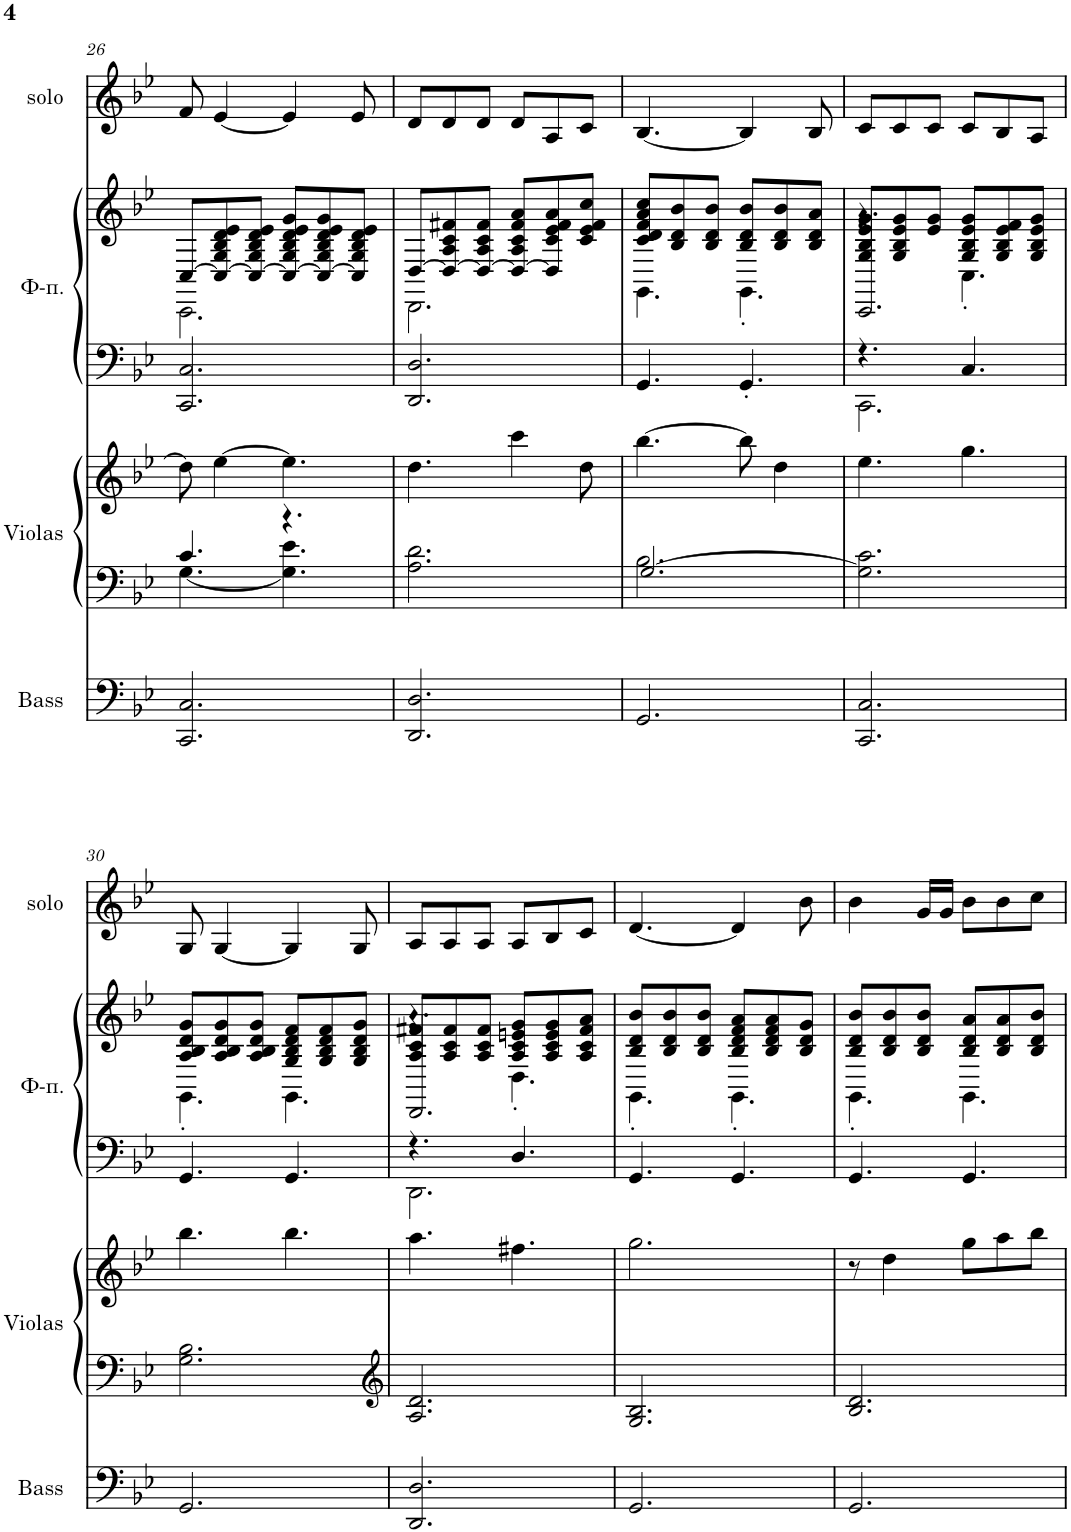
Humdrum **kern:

**kern	**kern	**kern	**kern	**kern	**kern
*part4	*part3	*part3	*part2	*part2	*part1
*staff6	*staff5	*staff4	*staff3	*staff2	*staff1
*I"Bass	*I"Violas1	*	*I", Pialo R	*	*I", Solo
*I'Bass	*I'Violas	*	*	*	*I'solo
!!LO:PB:g=z
*clefF4	*clefF4	*clefG2	*clefF4	*clefG2	*clefG2
*k[b-e-]	*k[b-e-]	*k[b-e-]	*k[b-e-]	*k[b-e-]	*k[b-e-]
*M6/8	*M6/8	*M6/8	*M6/8	*M6/8	*M6/8
=26	=26	=26	=26	=26	=26
*	*^	*	*	*^	*
2.CC/ 2.C/	4.c/	[4.G\	8dd\]	2.CC/ 2.C/	[8C/L	2.CC\	8f/
.	.	.	[4ee-\	.	8C/_ 8G/ 8B-/ 8d/ 8e-/	.	[4e-/
.	.	.	.	.	8C/_ 8G/ 8B-/ 8d/ 8e-/J	.	.
.	4.r	4.G\] 4.e-\	4.ee-\]	.	8C/_ 8G/ 8B-/ 8d/ 8e-/ 8g/L	.	4e-/]
.	.	.	.	.	8C/_ 8G/ 8B-/ 8d/ 8e-/ 8g/	.	.
.	.	.	.	.	8C/] 8G/ 8B-/ 8d/ 8e-/J	.	8e-/
*	*v	*v	*	*	*	*	*
=27	=27	=27	=27	=27	=27	=27
2.DD/ 2.D/	2.A\ 2.d\	4.dd\	2.DD/ 2.D/	[8D/L	2.DD\	8d/L
.	.	.	.	8D/_ 8A/ 8c/ 8f#X/	.	8d/
.	.	.	.	8D/_ 8A/ 8c/ 8f#/J	.	8d/J
.	.	4ccc\	.	8D/_ 8A/ 8c/ 8f#/ 8a/L	.	8d/L
.	.	.	.	8D/] 8c/ 8e-/ 8f#/ 8a/	.	8A/
.	.	8dd\	.	8c/ 8e-/ 8f#/ 8cc/J	.	8c/J
=28	=28	=28	=28	=28	=28	=28
*	*^	*	*	*	*	*
2.GG/	[2.G/	2.B-\	[4.bb-\	4.GG/	8c/ 8d/ 8f/ 8a/ 8cc/L	4.GG\	[4.B-/
.	.	.	.	.	8B-/ 8d/ 8b-/	.	.
.	.	.	.	.	8B-/ 8d/ 8b-/J	.	.
.	.	.	8bb-\]	4.GG'/	8B-/ 8d/ 8b-/L	4.GG'\	4B-/]
.	.	.	4dd\	.	8B-/ 8d/ 8b-/	.	.
.	.	.	.	.	8B-/ 8d/ 8a/J	.	8B-/
*	*v	*v	*	*	*	*	*
=29	=29	=29	=29	=29	=29	=29
*	*	*	*^	*	*^	*
2.CC/ 2.C/	2.G\] 2.c\	4.ee-\	4.r	2.CC\	8G/ 8B-/ 8e-/ 8g/L	4.r	2.CC/	8c/L
.	.	.	.	.	8G/ 8B-/ 8e-/ 8g/	.	.	8c/
.	.	.	.	.	8e-/ 8g/J	.	.	8c/J
.	.	4.gg\	4.C/	.	8G/ 8B-/ 8e-/ 8g/L	4.C'\	.	8c/L
.	.	.	.	.	8G/ 8B-/ 8e-/ 8f/	.	.	8B-/
.	.	.	.	.	8G/ 8B-/ 8e-/ 8g/J	.	.	8A/J
*	*	*	*v	*v	*	*	*	*
*	*	*	*	*	*v	*v	*
!!LO:LB:g=z
=30	=30	=30	=30	=30	=30	=30
2.GG/	2.G\ 2.B-\	4.bb-\	4.GG/	8A/ 8B-/ 8d/ 8g/L	4.GG'\	8G/
.	.	.	.	8A/ 8B-/ 8d/ 8g/	.	[4G/
.	.	.	.	8A/ 8B-/ 8d/ 8g/J	.	.
.	.	4.bb-\	4.GG/	8G/ 8B-/ 8d/ 8f/L	4.GG\	4G/]
.	.	.	.	8G/ 8B-/ 8d/ 8f/	.	.
.	.	.	.	8G/ 8B-/ 8d/ 8g/J	.	8G/
*	*	*	*	*v	*v	*
=31	=31	=31	=31	=31	=31
*	*clefG2	*	*	*	*
*	*	*	*^	*^	*
*	*	*	*	*	*	*^	*
2.DD/ 2.D/	2.A/ 2.d/	4.aa\	4.r	2.DD\	8A/ 8c/ 8f#X/L	4.r	2.DD/	8A/L
.	.	.	.	.	8A/ 8c/ 8f#/	.	.	8A/
.	.	.	.	.	8A/ 8c/ 8f#/J	.	.	8A/J
.	.	4.ff#X\	4.D/	.	8A/ 8c/ 8en/ 8g/L	4.D'\	.	8A/L
.	.	.	.	.	8A/ 8c/ 8e/ 8g/	.	.	8B-/
.	.	.	.	.	8A/ 8c/ 8f#/ 8a/J	.	.	8c/J
*	*	*	*v	*v	*	*	*	*
*	*	*	*	*	*v	*v	*
=32	=32	=32	=32	=32	=32	=32
2.GG/	2.G/ 2.B-/	2.gg\	4.GG/	8B-/ 8d/ 8b-/L	4.GG'\	[4.d/
.	.	.	.	8B-/ 8d/ 8b-/	.	.
.	.	.	.	8B-/ 8d/ 8b-/J	.	.
.	.	.	4.GG/	8B-/ 8d/ 8f/ 8a/L	4.GG'\	4d/]
.	.	.	.	8B-/ 8d/ 8f/ 8a/	.	.
.	.	.	.	8B-/ 8d/ 8g/J	.	8b-\
=33	=33	=33	=33	=33	=33	=33
2.GG/	2.B-/ 2.d/	8r	4.GG/	8B-/ 8d/ 8b-/L	4.GG'\	4b-\
.	.	4dd\	.	8B-/ 8d/ 8b-/	.	.
.	.	.	.	8B-/ 8d/ 8b-/J	.	16g/LL
.	.	.	.	.	.	16g/JJ
.	.	8gg\L	4.GG/	8B-/ 8d/ 8a/L	4.GG\	8b-\L
.	.	8aa\	.	8B-/ 8d/ 8a/	.	8b-\
.	.	8bb-\J	.	8B-/ 8d/ 8b-/J	.	8cc\J
*	*	*	*	*v	*v	*
=	=	=	=	=	=
*-	*-	*-	*-	*-	*-
